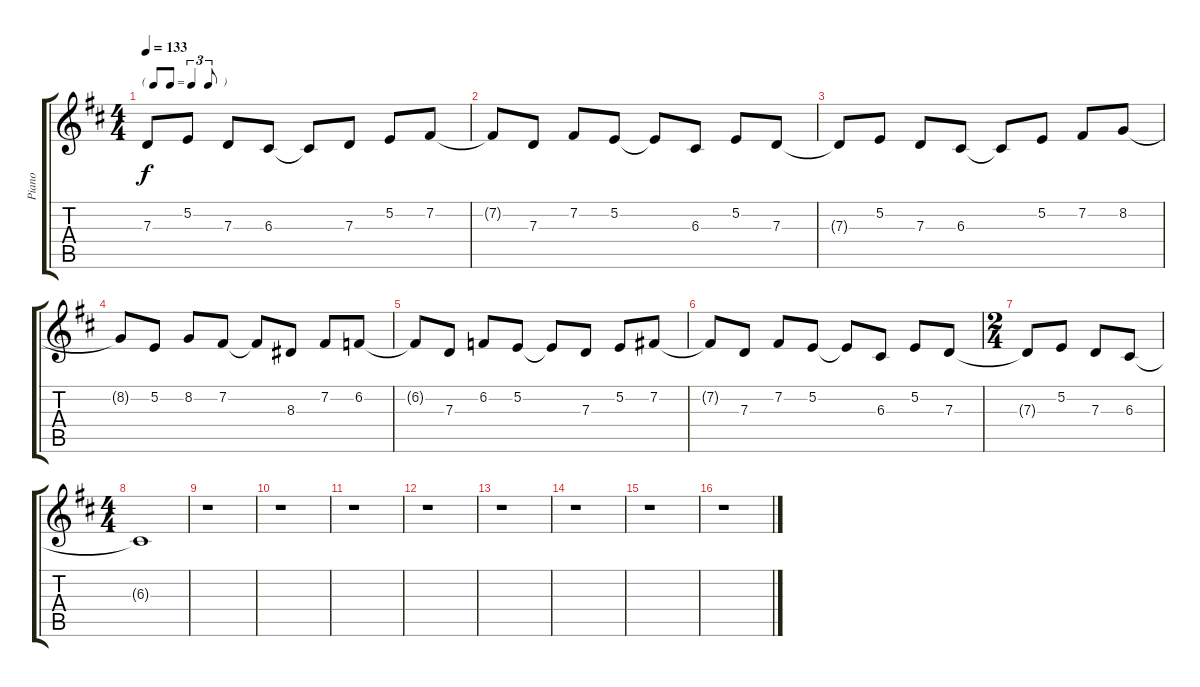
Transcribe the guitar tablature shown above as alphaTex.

\track ("Piano" "Piano") {instrument brightacousticpiano}
\staff {score tabs}
\tuning (E4 B3 G3 D3 A2 E2) {hide}
\ts (4 4)
\tf triplet8th
\tempo 133
\clef g2
\ks d
7.3{t}.8{dy f} 5.2.8 7.3.8 6.3.8 6.3{t}.8 7.3.8 5.2.8 7.2.8 |
7.2{t}.8 7.3.8 7.2.8 5.2.8 5.2{t}.8 6.3.8 5.2.8 7.3.8 |
7.3{t}.8 5.2.8 7.3.8 6.3.8 6.3{t}.8 5.2.8 7.2.8 8.2.8 |
8.2{t}.8 5.2.8 8.2.8 7.2.8 7.2{t}.8 8.3.8 7.2.8 6.2.8 |
6.2{t}.8 7.3.8 6.2.8 5.2.8 5.2{t}.8 7.3.8 5.2.8 7.2.8 |
7.2{t}.8 7.3.8 7.2.8 5.2.8 5.2{t}.8 6.3.8 5.2.8 7.3.8 |
\ts (2 4)
7.3{t}.8 5.2.8 7.3.8 6.3.8 |
\ts (4 4)
6.3{t}.1 |
r.1 |
r.1 |
r.1 |
r.1 |
r.1 |
r.1 |
r.1 |
r.1
